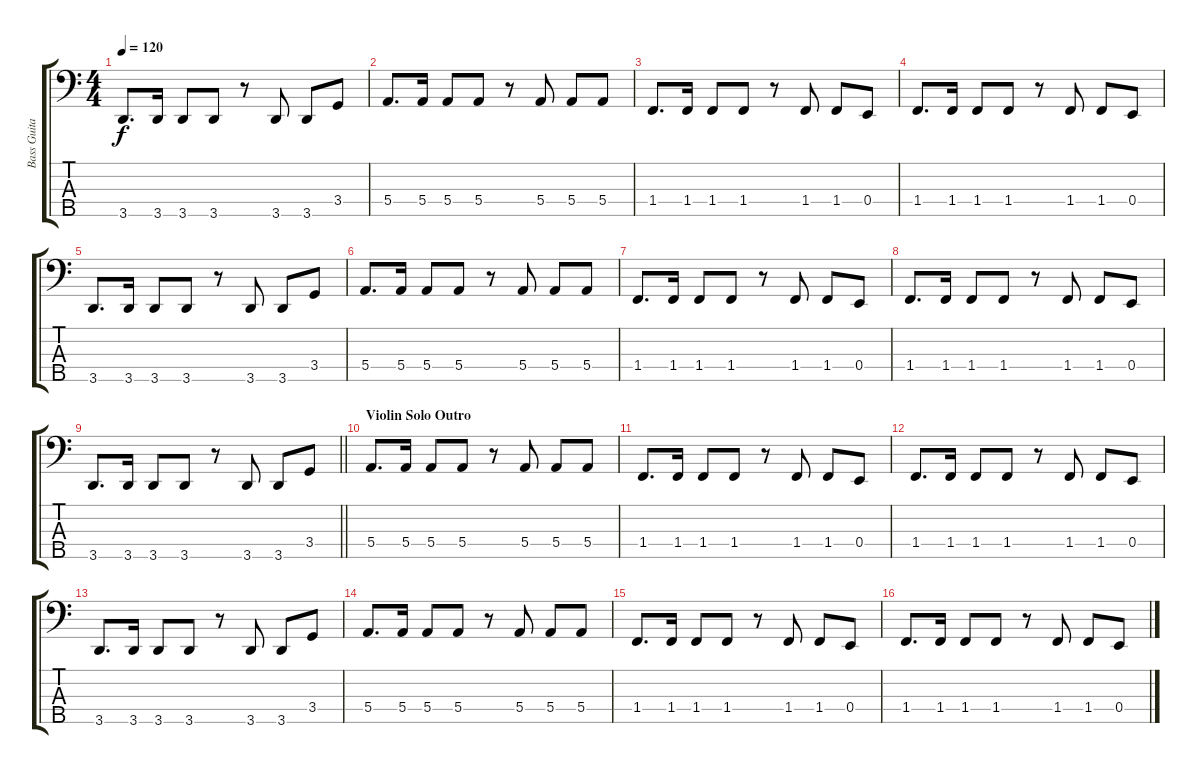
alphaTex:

\track ("Bass Guitar" "Bass Guita") {instrument electricbasspick}
\staff {score tabs}
\tuning (G2 D2 A1 E1 B0) {hide}
\ts (4 4)
\tempo 120
\clef f4
\ks c
3.5.8{d dy f} 3.5.16 3.5.8 3.5.8 r.8 3.5.8 3.5.8 3.4.8 |
5.4.8{d} 5.4.16 5.4.8 5.4.8 r.8 5.4.8 5.4.8 5.4.8 |
1.4.8{d} 1.4.16 1.4.8 1.4.8 r.8 1.4.8 1.4.8 0.4.8 |
1.4.8{d} 1.4.16 1.4.8 1.4.8 r.8 1.4.8 1.4.8 0.4.8 |
3.5.8{d} 3.5.16 3.5.8 3.5.8 r.8 3.5.8 3.5.8 3.4.8 |
5.4.8{d} 5.4.16 5.4.8 5.4.8 r.8 5.4.8 5.4.8 5.4.8 |
1.4.8{d} 1.4.16 1.4.8 1.4.8 r.8 1.4.8 1.4.8 0.4.8 |
1.4.8{d} 1.4.16 1.4.8 1.4.8 r.8 1.4.8 1.4.8 0.4.8 |
\barLineRight lightlight
3.5.8{d} 3.5.16 3.5.8 3.5.8 r.8 3.5.8 3.5.8 3.4.8 |
\section ("" "Violin Solo Outro")
5.4.8{d} 5.4.16 5.4.8 5.4.8 r.8 5.4.8 5.4.8 5.4.8 |
1.4.8{d} 1.4.16 1.4.8 1.4.8 r.8 1.4.8 1.4.8 0.4.8 |
1.4.8{d} 1.4.16 1.4.8 1.4.8 r.8 1.4.8 1.4.8 0.4.8 |
3.5.8{d} 3.5.16 3.5.8 3.5.8 r.8 3.5.8 3.5.8 3.4.8 |
5.4.8{d} 5.4.16 5.4.8 5.4.8 r.8 5.4.8 5.4.8 5.4.8 |
1.4.8{d} 1.4.16 1.4.8 1.4.8 r.8 1.4.8 1.4.8 0.4.8 |
1.4.8{d} 1.4.16 1.4.8 1.4.8 r.8 1.4.8 1.4.8 0.4.8
